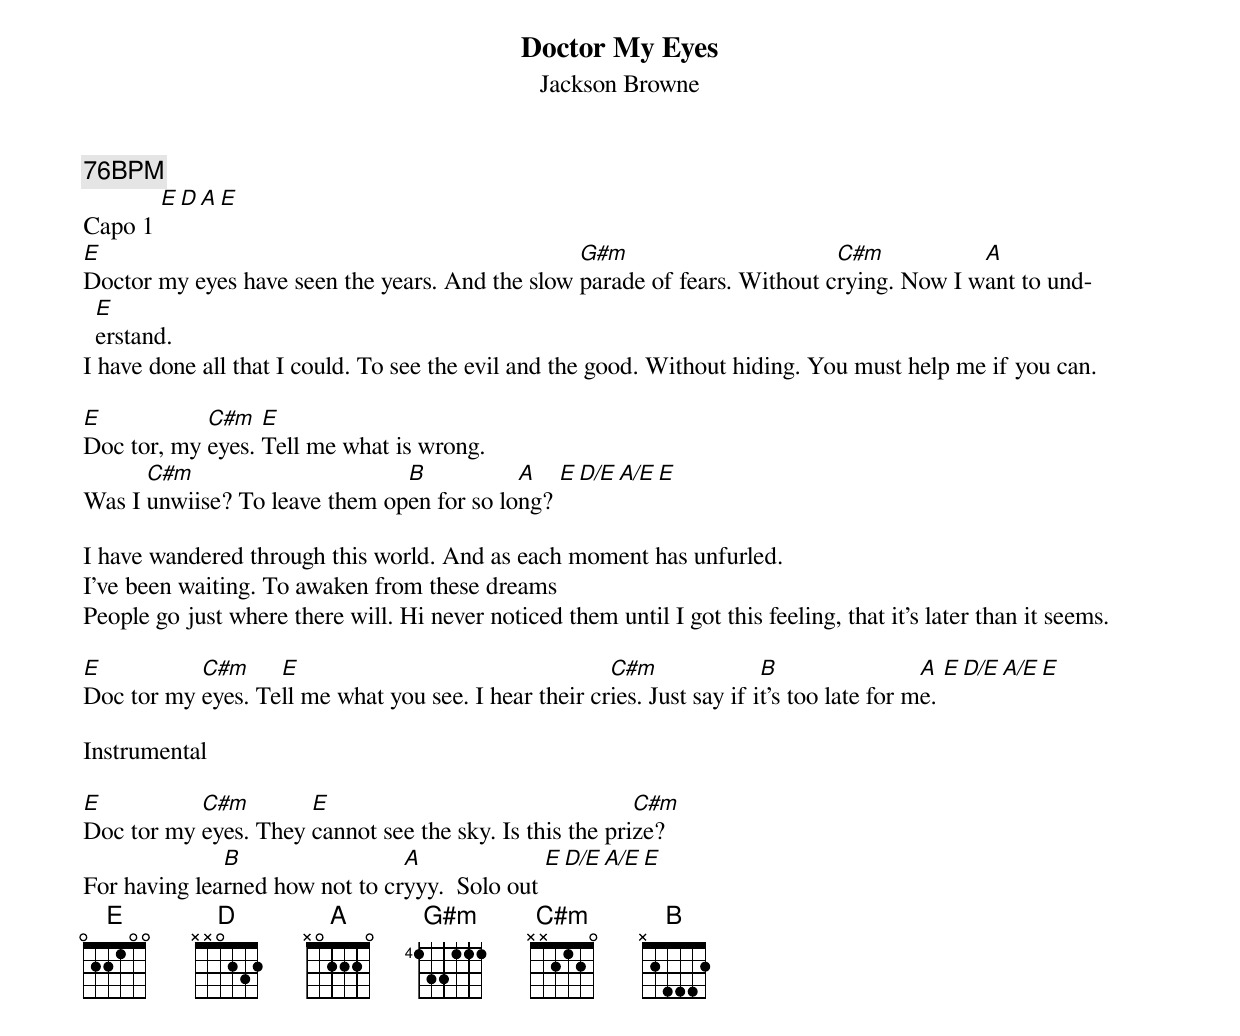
{title:Doctor My Eyes}
{subtitle:Jackson Browne}
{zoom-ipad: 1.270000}
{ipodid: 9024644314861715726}
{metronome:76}
{c:76BPM}
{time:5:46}
Capo 1 [E][D][A][E]
[E]Doctor my eyes have seen the years. And the slow [G#m]parade of fears. Without c[C#m]rying. Now I w[A]ant to und[E]erstand.
I have done all that I could. To see the evil and the good. Without hiding. You must help me if you can.

[E]Doc tor, my [C#m]eyes. [E]Tell me what is wrong.
Was I [C#m]unwiise? To leave them op[B]en for so lo[A]ng? [E][D/E][A/E][E]

I have wandered through this world. And as each moment has unfurled.
I've been waiting. To awaken from these dreams
People go just where there will. Hi never noticed them until I got this feeling, that it's later than it seems.

[E]Doc tor my [C#m]eyes. Te[E]ll me what you see. I hear their cr[C#m]ies. Just say if i[B]t's too late for m[A]e. [E][D/E][A/E][E]

Instrumental

[E]Doc tor my [C#m]eyes. They [E]cannot see the sky. Is this the pri[C#m]ze?
For having lea[B]rned how not to cr[A]yyy.  Solo out [E][D/E][A/E][E]
